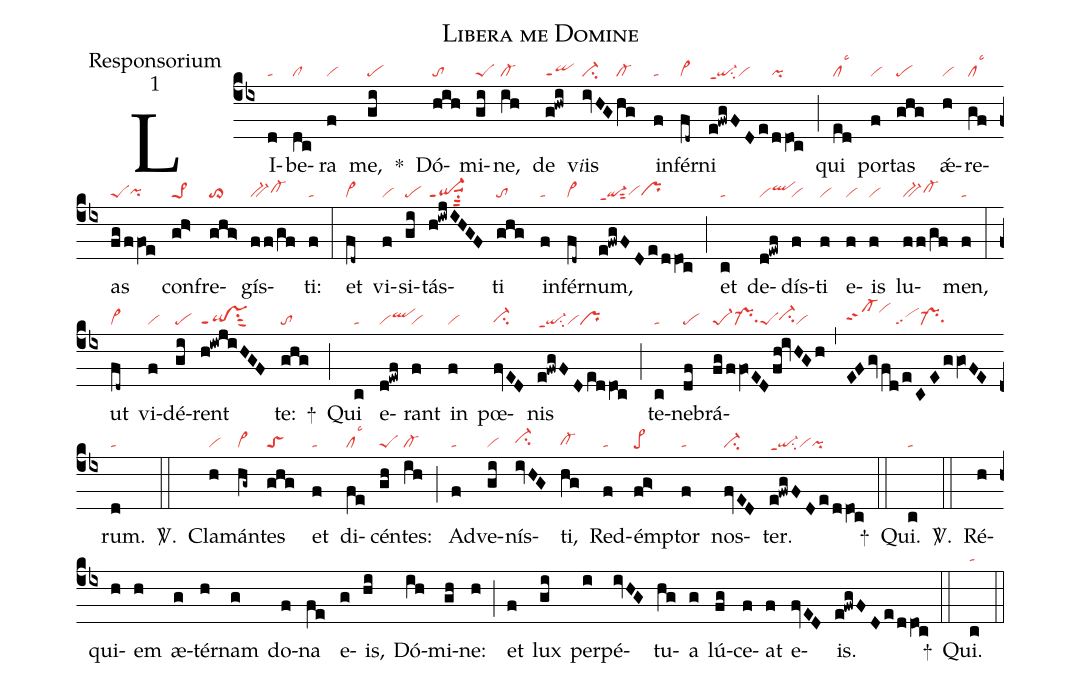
name: Libera me Domine;
office-part: Responsorium;
mode: 1;
nabc-lines: 1;
%%
(cb4)
LI(d|ta)be(dc|cl)ra(f|vi) me,(gi|pe) *()
Dó(hih|to)mi(gi|peS)ne,(ih|cl-) de(g!hwi|qippt1) v<e>i</e>is(ivHG|ci-|hg|cl-) in(f|ta)fér(fd~|vi>)ni(e!fwgFDe/|qi-ppt1su2vi|ddOc|pi) (;)
qui(ed|cllsc3) por(f|vi)tas(ghg|pe) ǽ(h|vi)re(gf|cllsc3)as(fg/ffOe|peSpihg) con(gh>|pe>1)fre(ghg>|to>)gís(ff/gf|bv-cl-hh)ti:(f|ta) (:)
et(fd~|vi>) vi(f|vi)si(gi|pe)tás(h!iwjIHGF|qi-ppt1suu1su1sut2)ti(ghg|to) in(f|ta)fér(fd~|vi>)num,(e!fwgFDe/ddOc|qi-ppt1sut2vihgprhg) (;)
et(c|ta) de(d!ewf|viqlhi)dís(f|vi)ti(f|vi) e(f|vi)is(f|vi) lu(ff/gf|bv-cl-hh)men,(f|ta) (:)
ut(fd~|vi>) vi(f|vi)dé(gi|pe)rent(h!iwjiHGF|qi!vsppt1su1sut2) te:(ghg|to) +(;)
Qui(c|ta) e(d!ewf|viqlhi)rant(f|vi) in(f|vi) pœ(fvED|ci-hg)nis(e!fwgFDeddOc|qi-ppt1su2vipr) (;)
te(c|ta)ne(df|pe)brá(fg/ffOEDfh!ivHGh,|pe-1pr-su1peSci-hhvi|EFgvfd/eCEggOFE|sf-hhvihk/vipp2pr-su1)rum.(d|ta) <sp>V/</sp>.(::)
Cla(h|vi)mán(hg~|vi>)tes(ghg|toS) et(f|ta) di(fe|cllsc3)cén(gh|peS)tes:(ih|cl-) (;)
Ad(f|ta)ve(gi|vi)nís(ivHG|ci-hh)ti,(hg|cl-hg) Red(f|ta)émp(fg>|pe>)tor(f|ta) nos(fvED|ci-)ter.(e!fwgFDe/ddOc|qi-ppt1su2vipi) +(::)
Qui.(c|ta) <sp>V/</sp>.(::)
Ré(h)qui(h)em(h) æ(g)tér(h)nam(g) do(f)na(fe) e(g)is,(hi) Dó(ih)mi(gh)ne:(h) (;)
et(f) lux(gi) per(i)pé(ivHG)tu(hg)a(g) lú(fg)ce(f)at(f) e(fvED)is.(e!fwgFDe/ddOc) +(::)
Qui.(c|ta) (::)
